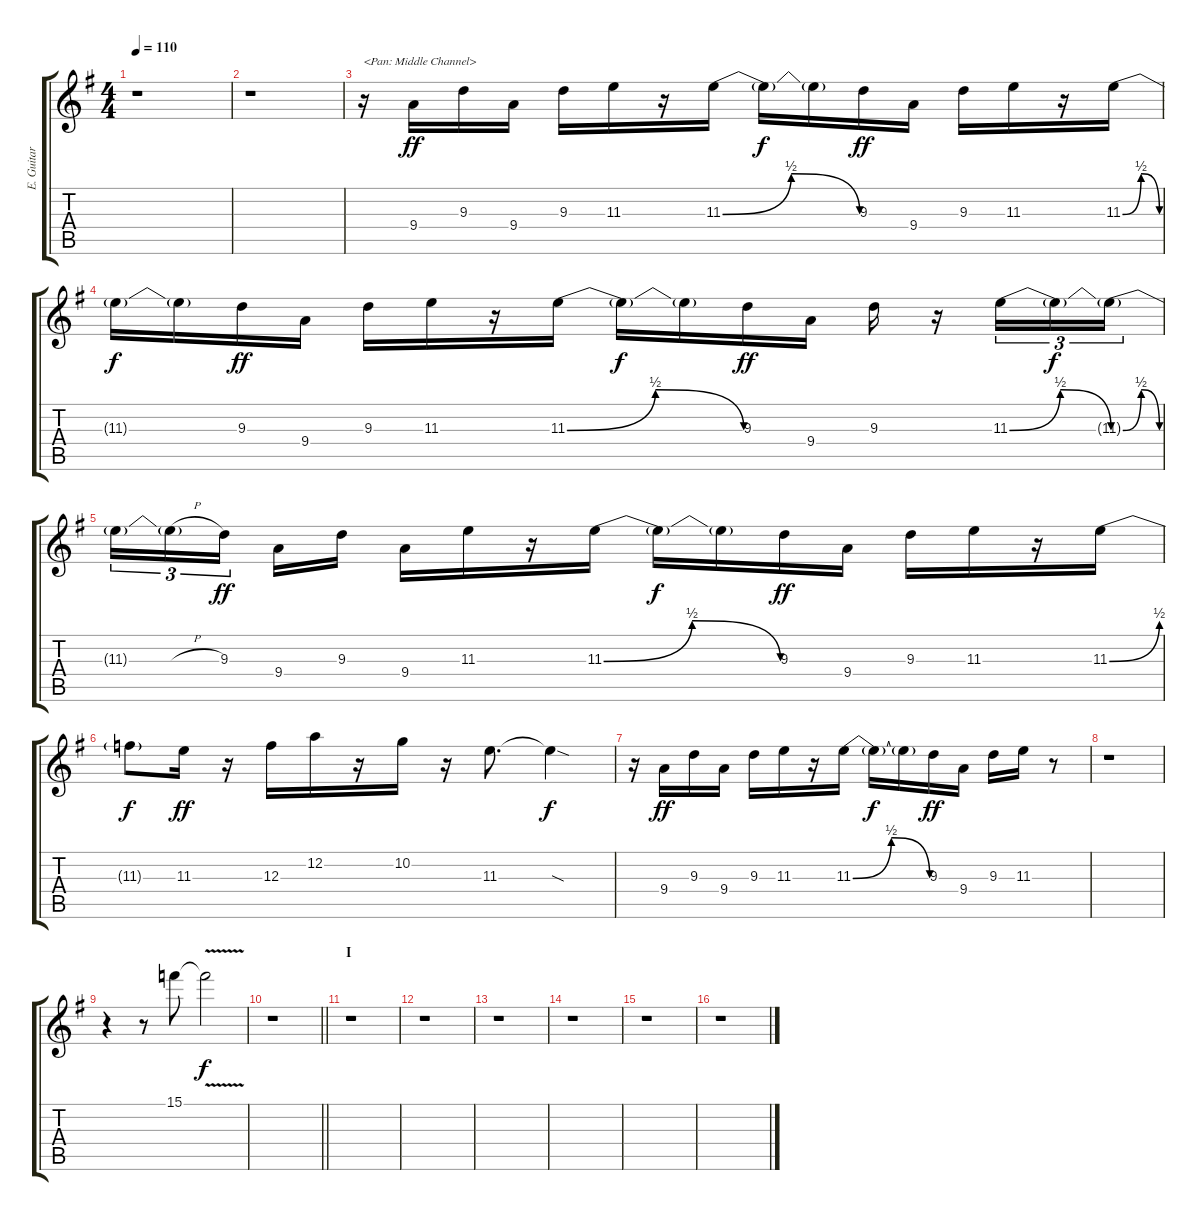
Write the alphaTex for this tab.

\track ("E. Guitar III" "E. Guitar ") {instrument overdrivenguitar}
\staff {score tabs}
\tuning (D4 A3 F3 C3 G2 D2) {hide}
\ts (4 4)
\tempo 110
\clef g2
\ks g
r.1{dy f} |
r.1 |
r.16{txt "<Pan: Middle Channel>" balance 8} 9.4.16{dy ff} 9.3.16 9.4.16 9.3.16 11.3.16 r.16 11.3{be (bendrelease 0 0 30 2 30 2 60 0)}.16 11.3{t}.16{dy f} 11.3{t}.16 9.3.16{dy ff} 9.4.16 9.3.16 11.3.16 r.16 11.3{be (bendrelease 0 0 30 2 30 2 60 0)}.16 |
11.3{t}.16{dy f} 11.3{t}.16 9.3.16{dy ff} 9.4.16 9.3.16 11.3.16 r.16 11.3{be (bendrelease 0 0 30 2 30 2 60 0)}.16 11.3{t}.16{dy f} 11.3{t}.16 9.3.16{dy ff} 9.4.16 9.3.16 r.16 11.3{be (bendrelease 0 0 30 2 30 2 60 0)}.16{tu (3 2)} 11.3{t}.16{tu (3 2) dy f} 11.3{be (bendrelease 0 0 30 2 30 2 60 0) t}.16{tu (3 2)} |
11.3{t}.16{tu (3 2)} 11.3{h t}.16{tu (3 2)} 9.3.16{tu (3 2) dy ff beam splitsecondary} 9.4.16 9.3.16 9.4.16 11.3.16 r.16 11.3{be (bendrelease 0 0 30 2 30 2 60 0)}.16 11.3{t}.16{dy f} 11.3{t}.16 9.3.16{dy ff} 9.4.16 9.3.16 11.3.16 r.16 11.3{be (bend 0 0 60 2)}.16 |
11.3{t}.8{dy f} 11.3.16{dy ff} r.16 12.3.16 12.2.16 r.16 10.2.16 r.16 11.3.8{d} 11.3{sod t}.4{dy f} |
r.16 9.4.16{dy ff} 9.3.16 9.4.16 9.3.16 11.3.16 r.16 11.3{be (bendrelease 0 0 30 2 30 2 60 0)}.16 11.3{t}.16{dy f} 11.3{t}.16 9.3.16{dy ff} 9.4.16 9.3.16 11.3.16 r.8 |
r.1 |
r.4 r.8 15.1.8 15.1{v t}.2{dy f} |
\barLineRight lightlight
r.1 |
\section ("" "I")
r.1 |
r.1 |
r.1 |
r.1 |
r.1 |
r.1
